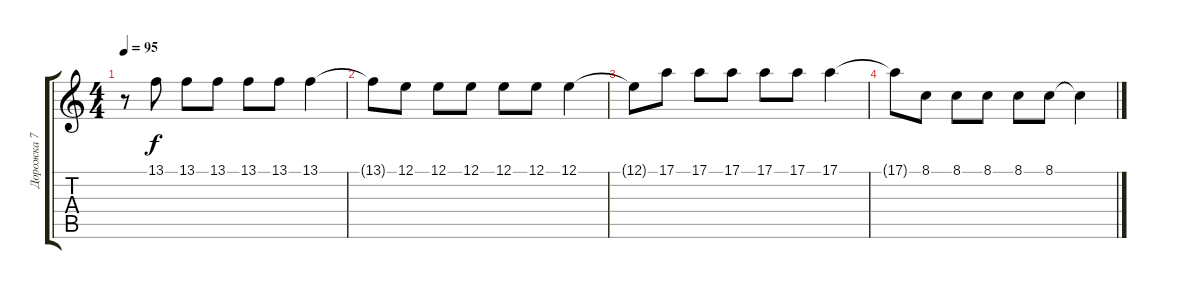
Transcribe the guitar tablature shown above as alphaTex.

\track ("Дорожка 7" "Дорожка 7") {instrument acousticgrandpiano}
\staff {score tabs}
\tuning (E4 B3 G3 D3 A2 E2) {hide}
\ts (4 4)
\tempo 95
\clef g2
\ks c
r.8{dy f} 13.1.8 13.1.8 13.1.8 13.1.8 13.1.8 13.1.4 |
13.1{t}.8 12.1.8 12.1.8 12.1.8 12.1.8 12.1.8 12.1.4 |
12.1{t}.8 17.1.8 17.1.8 17.1.8 17.1.8 17.1.8 17.1.4 |
17.1{t}.8 8.1.8 8.1.8 8.1.8 8.1.8 8.1.8 8.1{t}.4
